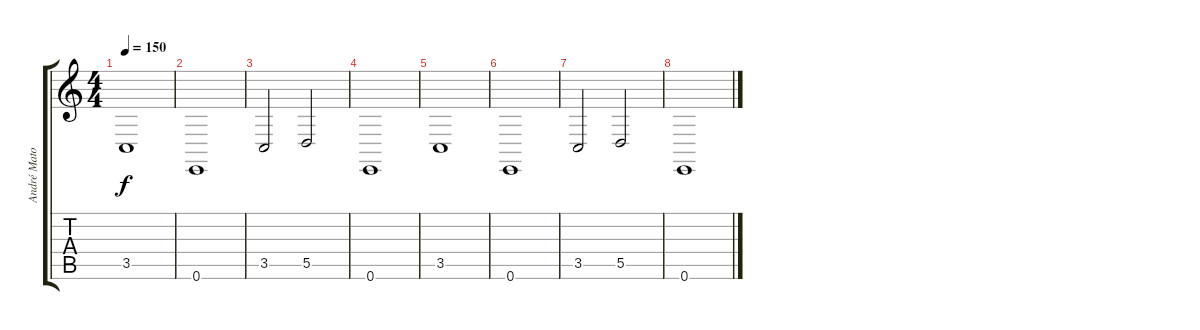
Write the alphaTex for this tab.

\track ("André Matos Keyboards" "André Mato") {instrument stringensemble2}
\staff {score tabs}
\tuning (E4 B3 G3 D3 A2 E2) {hide}
\ts (4 4)
\tempo 150
\clef g2
\ks c
3.5.1{dy f} |
0.6.1 |
3.5.2 5.5.2 |
0.6.1 |
3.5.1 |
0.6.1 |
3.5.2 5.5.2 |
0.6.1
